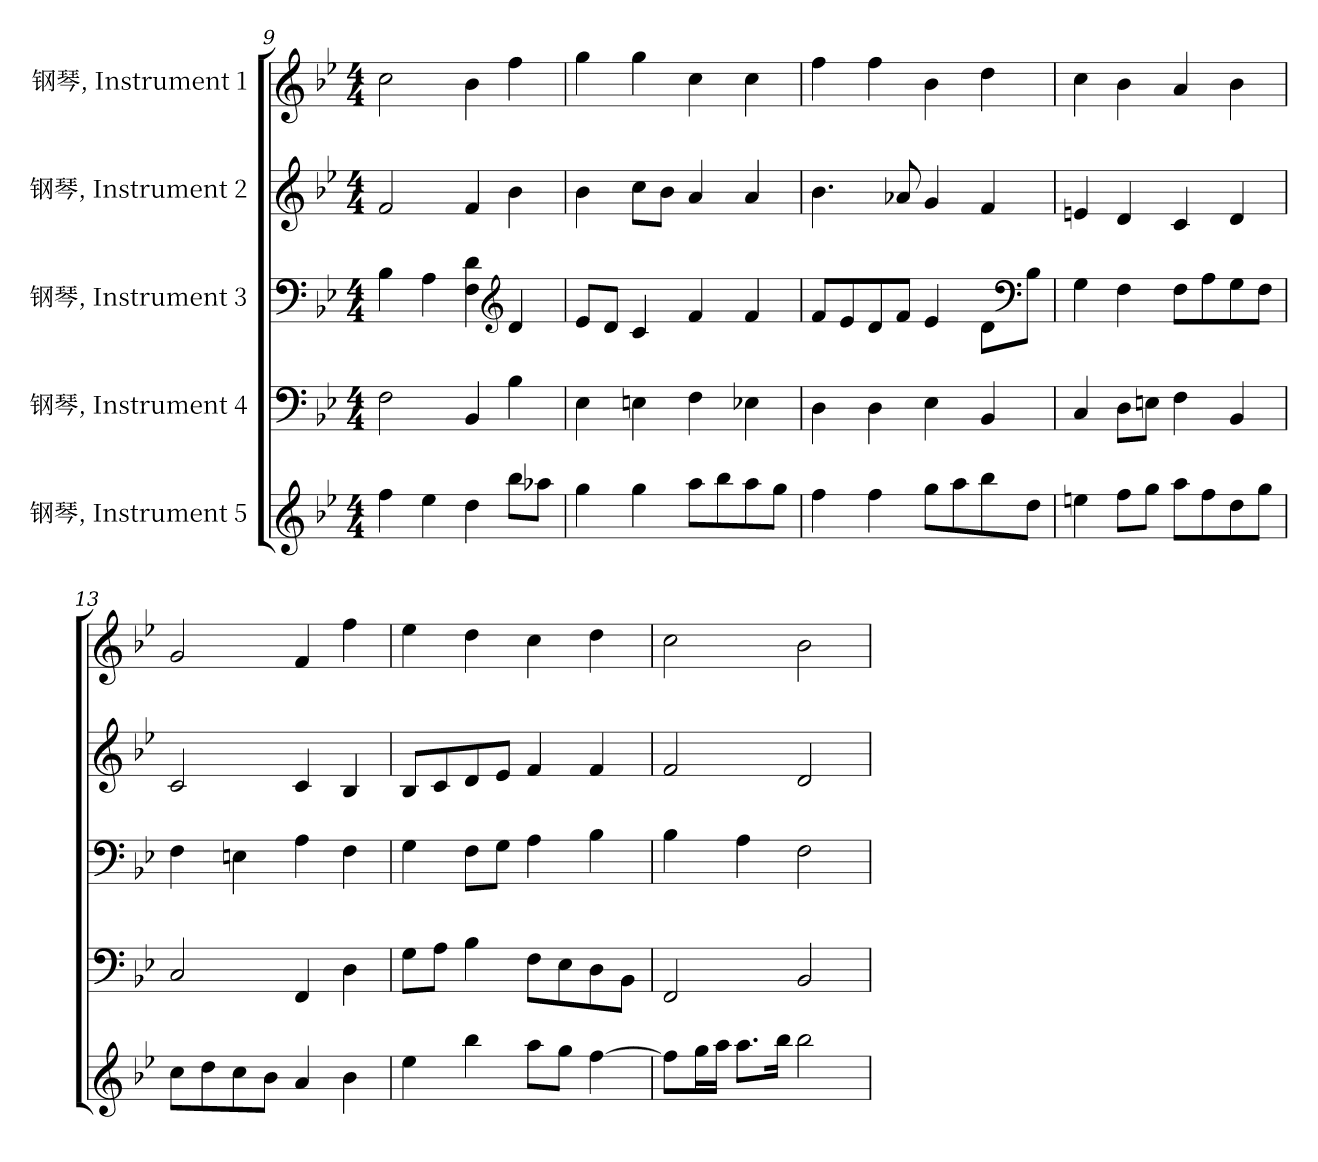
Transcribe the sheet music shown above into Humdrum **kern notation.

**kern	**kern	**kern	**kern	**kern
*part5	*part4	*part3	*part2	*part1
*staff5	*staff4	*staff3	*staff2	*staff1
*I"钢琴, Instrument 5	*I"钢琴, Instrument 4	*I"钢琴, Instrument 3	*I"钢琴, Instrument 2	*I"钢琴, Instrument 1
*clefG2	*clefF4	*clefF4	*clefG2	*clefG2
*k[b-e-]	*k[b-e-]	*k[b-e-]	*k[b-e-]	*k[b-e-]
*M4/4	*M4/4	*M4/4	*M4/4	*M4/4
=9	=9	=9	=9	=9
4ff\	2F\	4B-\	2f/	2cc\
4ee-\	.	4A\	.	.
4dd\	4BB-/	4F\ 4d\	4f/	4b-\
*	*	*clefG2	*	*
8bb-\L	4B-\	4d/	4b-\	4ff\
8aa-X\J	.	.	.	.
=10	=10	=10	=10	=10
4gg\	4E-\	8e-/L	4b-\	4gg\
.	.	8d/J	.	.
4gg\	4En\	4c/	8cc\L	4gg\
.	.	.	8b-\J	.
8aa\L	4F\	4f/	4a/	4cc\
8bb-\	.	.	.	.
8aa\	4E-X\	4f/	4a/	4cc\
8gg\J	.	.	.	.
!!LO:PB:g=z
=11	=11	=11	=11	=11
4ff\	4D\	8f/L	4.b-\	4ff\
.	.	8e-/	.	.
4ff\	4D\	8d/	.	4ff\
.	.	8f/J	8a-X/	.
8gg\L	4E-\	4e-/	4g/	4b-\
8aa\	.	.	.	.
8bb-\	4BB-/	8d\L	4f/	4dd\
*	*	*clefF4	*	*
8dd\J	.	8B-\J	.	.
=12	=12	=12	=12	=12
4een\	4C/	4G\	4en/	4cc\
8ff\L	8D\L	4F\	4d/	4b-\
8gg\J	8En\J	.	.	.
8aa\L	4F\	8F\L	4c/	4a/
8ff\	.	8A\	.	.
8dd\	4BB-/	8G\	4d/	4b-\
8gg\J	.	8F\J	.	.
=13	=13	=13	=13	=13
8cc\L	2C/	4F\	2c/	2g/
8dd\	.	.	.	.
8cc\	.	4En\	.	.
8b-\J	.	.	.	.
4a/	4FF/	4A\	4c/	4f/
4b-\	4D\	4F\	4B-/	4ff\
=14	=14	=14	=14	=14
4ee-\	8G\L	4G\	8B-/L	4ee-\
.	8A\J	.	8c/	.
4bb-\	4B-\	8F\L	8d/	4dd\
.	.	8G\J	8e-/J	.
8aa\L	8F\L	4A\	4f/	4cc\
8gg\J	8E-\	.	.	.
[4ff\	8D\	4B-\	4f/	4dd\
.	8BB-\J	.	.	.
!!LO:LB:g=z
=15	=15	=15	=15	=15
8ff\L]	2FF/	4B-\	2f/	2cc\
16gg\L	.	.	.	.
16aa\JJ	.	.	.	.
8.aa\L	.	4A\	.	.
16bb-\Jk	.	.	.	.
2bb-\	2BB-/	2F\	2d/	2b-\
=	=	=	=	=
*-	*-	*-	*-	*-
